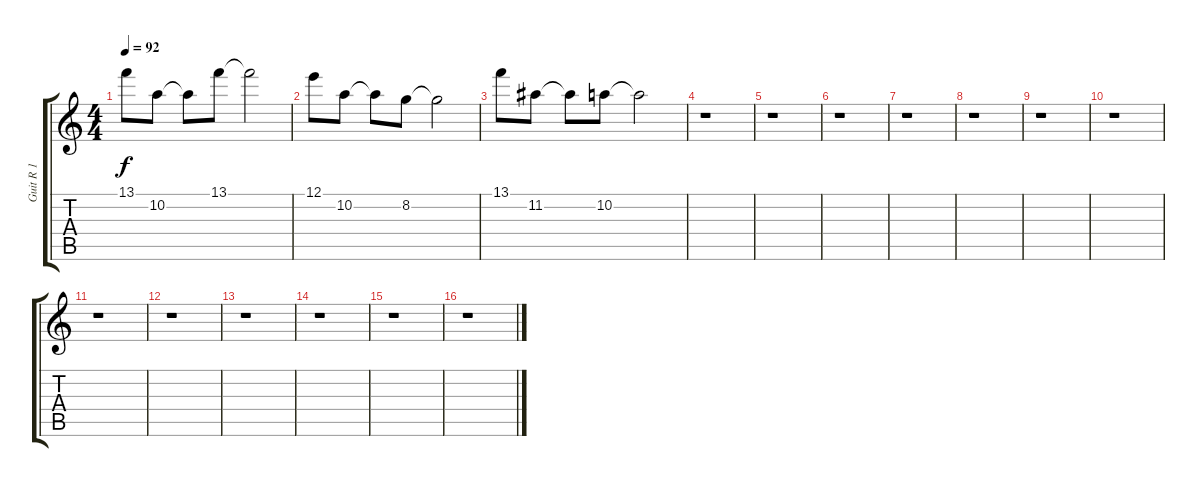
\track ("Guit R 1" "Guit R 1") {instrument electricguitarjazz}
\staff {score tabs}
\tuning (E4 B3 G3 D3 A2 E2) {hide}
\ts (4 4)
\tempo 92
\clef g2
\ks c
13.1.8{dy f} 10.2.8 10.2{t}.8 13.1.8 13.1{t}.2 |
12.1.8 10.2.8 10.2{t}.8 8.2.8 8.2{t}.2 |
13.1.8 11.2.8 11.2{t}.8 10.2.8 10.2{t}.2 |
r.1 |
r.1 |
r.1 |
r.1 |
r.1 |
r.1 |
r.1 |
r.1 |
r.1 |
r.1 |
r.1 |
r.1 |
r.1
